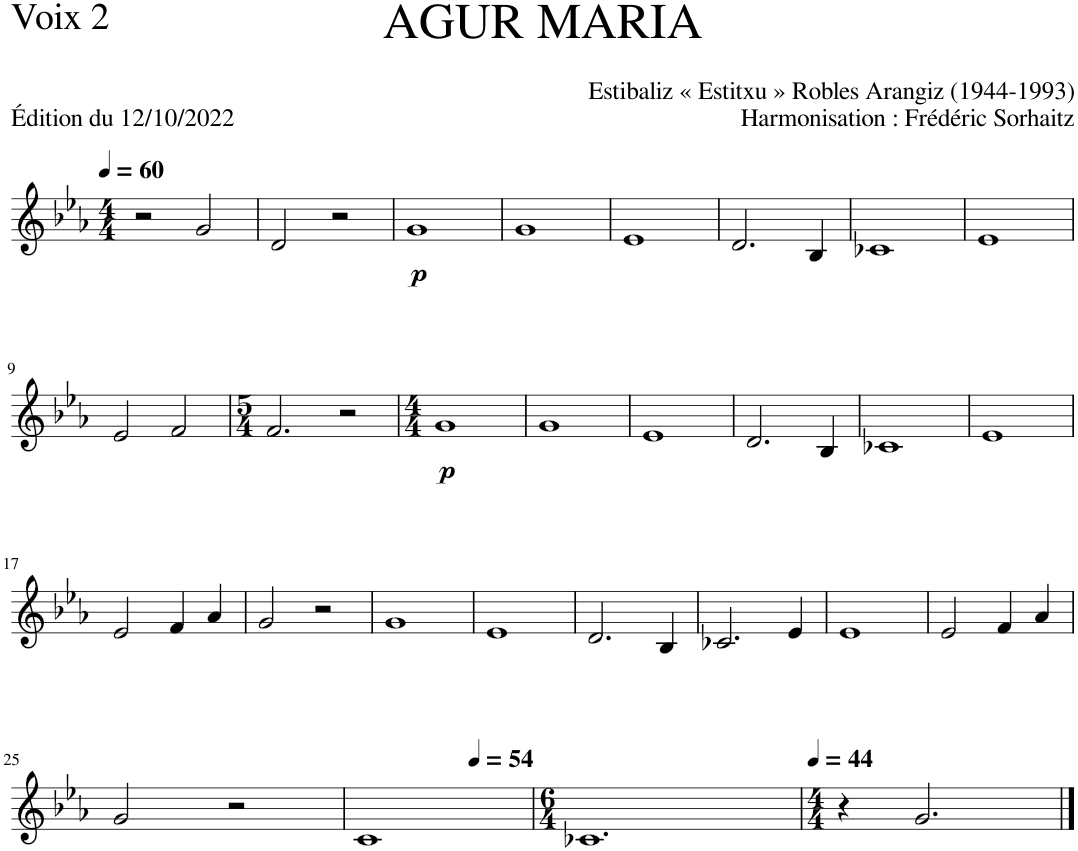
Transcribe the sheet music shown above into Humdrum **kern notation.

**kern	**dynam
*part1	*part1
*staff1	*staff1
*I"Voix 2	*
*I'V2	*
*clefG2	*
*k[b-e-a-]	*
*M4/4	*
*MM60	*
=1	=1
2r	.
2g/	.
=2	=2
2d/	.
2r	.
=3	=3
!	!LO:DY:b
1g	p
=4	=4
1g	.
=5	=5
1e-	.
=6	=6
2.d/	.
4B-/	.
=7	=7
1c-X	.
=8	=8
1e-	.
!!LO:LB:g=z
=9	=9
2e-/	.
2f/	.
=10	=10
*M5/4	*
2.f/	.
2r	.
=11	=11
*M4/4	*
!	!LO:DY:b
1g	p
=12	=12
1g	.
=13	=13
1e-	.
=14	=14
2.d/	.
4B-/	.
=15	=15
1c-X	.
=16	=16
1e-	.
!!LO:LB:g=z
=17	=17
2e-/	.
4f/	.
4a-/	.
=18	=18
2g/	.
2r	.
=19	=19
1g	.
=20	=20
1e-	.
=21	=21
2.d/	.
4B-/	.
=22	=22
2.c-X/	.
4e-/	.
=23	=23
1e-	.
=24	=24
2e-/	.
4f/	.
4a-/	.
!!LO:LB:g=z
=25	=25
2g/	.
2r	.
=26	=26
*^	*
1c	4ryy	.
*MM54	*	*
.	2.ryy	.
*v	*v	*
=27	=27
*M6/4	*
1.c-X	.
=28	=28
*M4/4	*
*MM44	*
4r	.
2.g/	.
==	==
*-	*-
